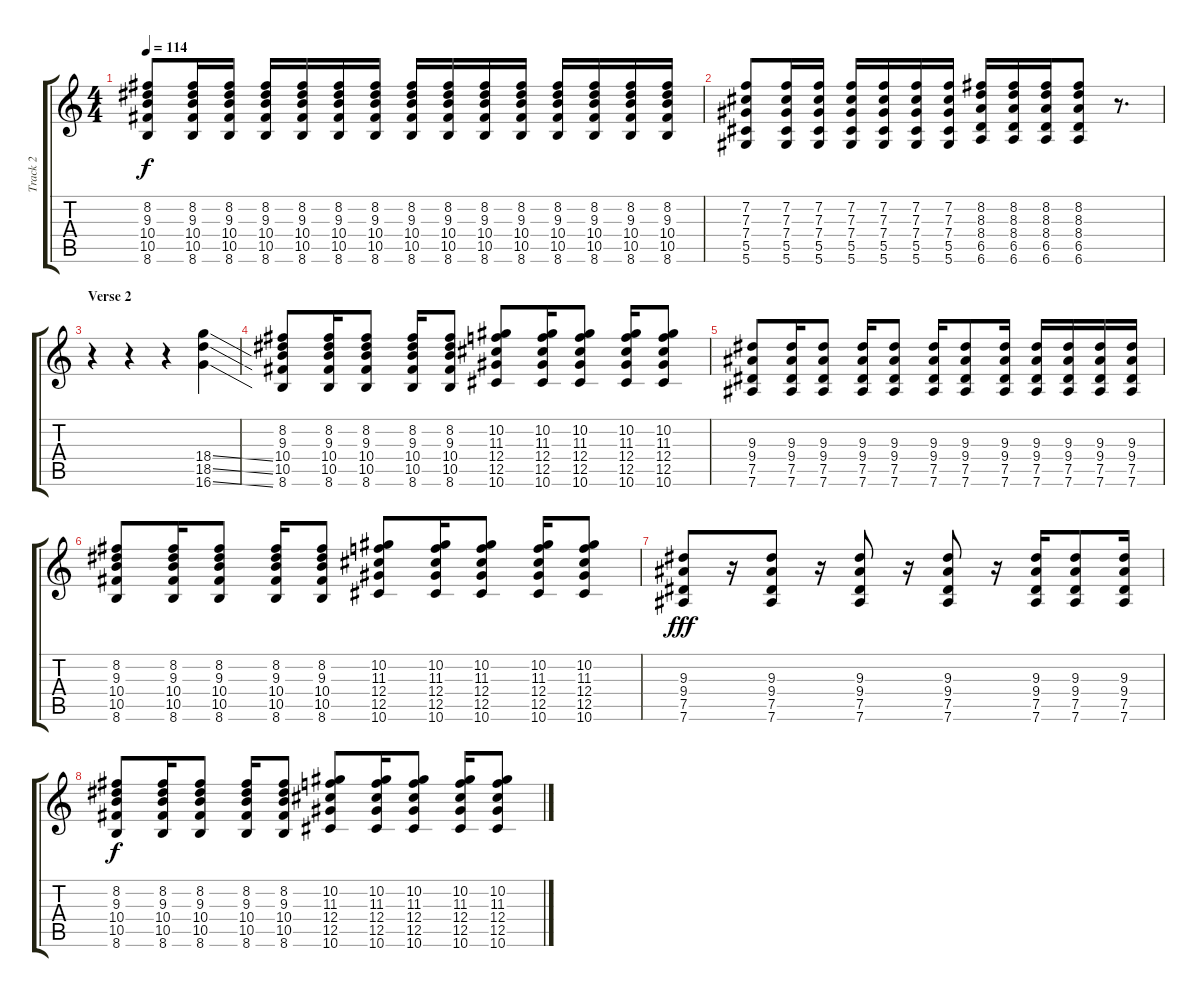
\track ("Track 2" "Track 2") {instrument overdrivenguitar}
\staff {score tabs}
\tuning (Eb4 Bb3 Gb3 Db3 Ab2 Eb2) {hide}
\ts (4 4)
\tempo 114
\clef g2
\ks c
(8.2 9.3 10.4 10.5 8.6).8{dy f} (8.2 9.3 10.4 10.5 8.6).16 (8.2 9.3 10.4 10.5 8.6).16 (8.2 9.3 10.4 10.5 8.6).16 (8.2 9.3 10.4 10.5 8.6).16 (8.2 9.3 10.4 10.5 8.6).16 (8.2 9.3 10.4 10.5 8.6).16 (8.2 9.3 10.4 10.5 8.6).16 (8.2 9.3 10.4 10.5 8.6).16 (8.2 9.3 10.4 10.5 8.6).16 (8.2 9.3 10.4 10.5 8.6).16 (8.2 9.3 10.4 10.5 8.6).16 (8.2 9.3 10.4 10.5 8.6).16 (8.2 9.3 10.4 10.5 8.6).16 (8.2 9.3 10.4 10.5 8.6).16 |
(7.2 7.3 7.4 5.5 5.6).8 (7.2 7.3 7.4 5.5 5.6).16 (7.2 7.3 7.4 5.5 5.6).16 (7.2 7.3 7.4 5.5 5.6).16 (7.2 7.3 7.4 5.5 5.6).16 (7.2 7.3 7.4 5.5 5.6).16 (7.2 7.3 7.4 5.5 5.6).16 (8.2 8.3 8.4 6.5 6.6).16 (8.2 8.3 8.4 6.5 6.6).16 (8.2 8.3 8.4 6.5 6.6).16 (8.2 8.3 8.4 6.5 6.6).8 r.8{d} |
\section ("" "Verse 2")
r.4 r.4 r.4 (18.4{ss} 18.5{ss} 16.6{ss}).4 |
(8.2 9.3 10.4 10.5 8.6).8 (8.2 9.3 10.4 10.5 8.6).16 (8.2 9.3 10.4 10.5 8.6).8 (8.2 9.3 10.4 10.5 8.6).16 (8.2 9.3 10.4 10.5 8.6).8 (10.2 11.3 12.4 12.5 10.6).8 (10.2 11.3 12.4 12.5 10.6).16 (10.2 11.3 12.4 12.5 10.6).8 (10.2 11.3 12.4 12.5 10.6).16 (10.2 11.3 12.4 12.5 10.6).8 |
(9.3 9.4 7.5 7.6).8 (9.3 9.4 7.5 7.6).16 (9.3 9.4 7.5 7.6).8 (9.3 9.4 7.5 7.6).16 (9.3 9.4 7.5 7.6).8 (9.3 9.4 7.5 7.6).16 (9.3 9.4 7.5 7.6).8 (9.3 9.4 7.5 7.6).16 (9.3 9.4 7.5 7.6).16 (9.3 9.4 7.5 7.6).16 (9.3 9.4 7.5 7.6).16 (9.3 9.4 7.5 7.6).16 |
(8.2 9.3 10.4 10.5 8.6).8 (8.2 9.3 10.4 10.5 8.6).16 (8.2 9.3 10.4 10.5 8.6).8 (8.2 9.3 10.4 10.5 8.6).16 (8.2 9.3 10.4 10.5 8.6).8 (10.2 11.3 12.4 12.5 10.6).8 (10.2 11.3 12.4 12.5 10.6).16 (10.2 11.3 12.4 12.5 10.6).8 (10.2 11.3 12.4 12.5 10.6).16 (10.2 11.3 12.4 12.5 10.6).8 |
(9.3 9.4 7.5 7.6).8{dy fff} r.16 (9.3 9.4 7.5 7.6).8 r.16 (9.3 9.4 7.5 7.6).8 r.16 (9.3 9.4 7.5 7.6).8 r.16 (9.3 9.4 7.5 7.6).16 (9.3 9.4 7.5 7.6).8 (9.3 9.4 7.5 7.6).16 |
(8.2 9.3 10.4 10.5 8.6).8{dy f} (8.2 9.3 10.4 10.5 8.6).16 (8.2 9.3 10.4 10.5 8.6).8 (8.2 9.3 10.4 10.5 8.6).16 (8.2 9.3 10.4 10.5 8.6).8 (10.2 11.3 12.4 12.5 10.6).8 (10.2 11.3 12.4 12.5 10.6).16 (10.2 11.3 12.4 12.5 10.6).8 (10.2 11.3 12.4 12.5 10.6).16 (10.2 11.3 12.4 12.5 10.6).8
